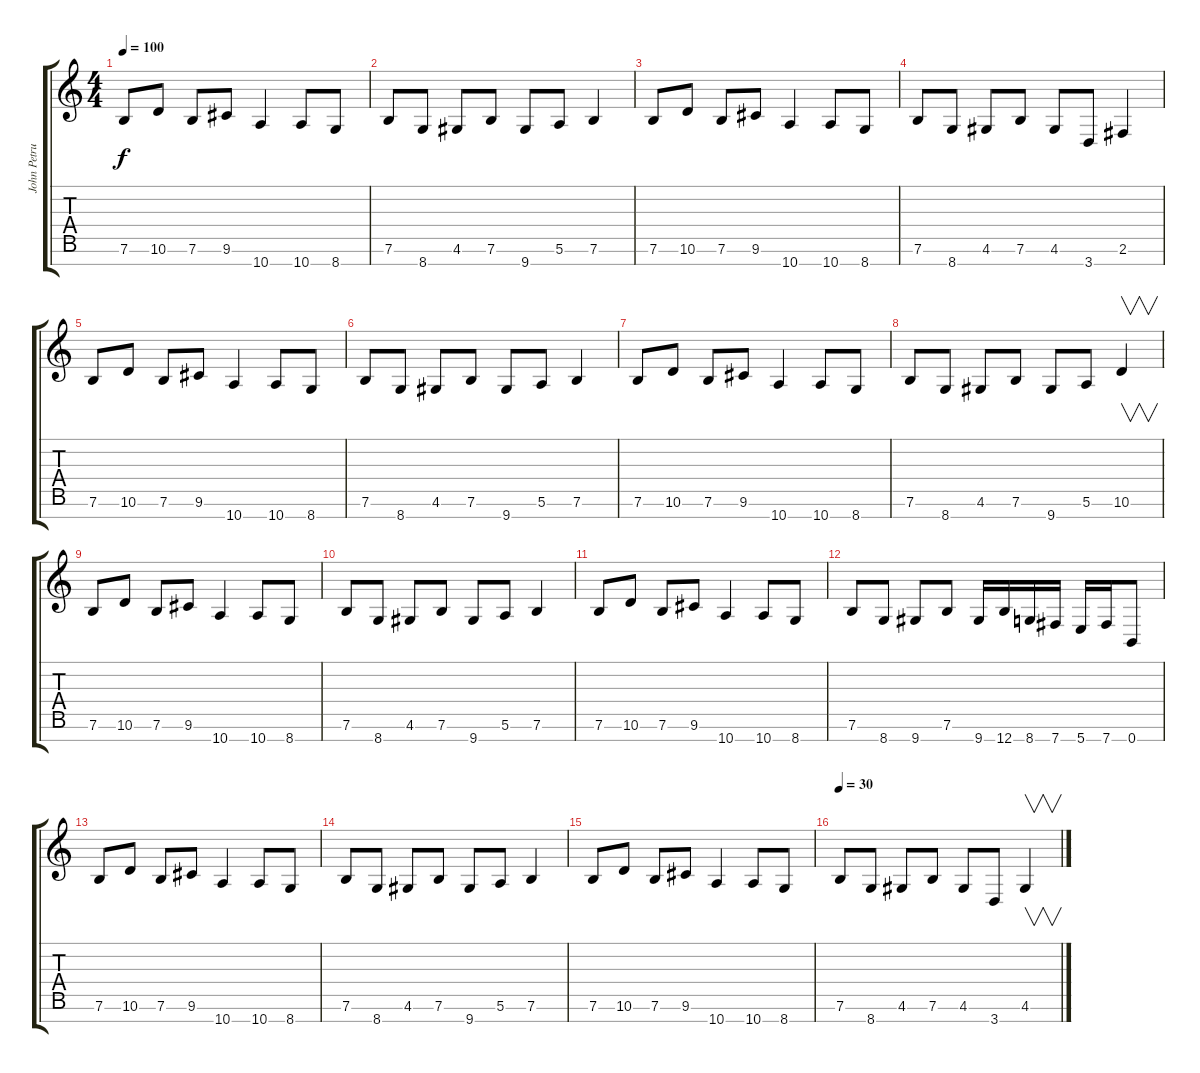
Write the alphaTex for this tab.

\track ("John Petrucci" "John Petru") {instrument distortionguitar}
\staff {score tabs}
\tuning (E4 B3 G3 D3 A2 E2 B1) {hide}
\ts (4 4)
\tempo 100
\clef g2
\ks c
7.6.8{dy f} 10.6.8 7.6.8 9.6.8 10.7.4 10.7.8 8.7.8 |
7.6.8 8.7.8 4.6.8 7.6.8 9.7.8 5.6.8 7.6.4 |
7.6.8 10.6.8 7.6.8 9.6.8 10.7.4 10.7.8 8.7.8 |
7.6.8 8.7.8 4.6.8 7.6.8 4.6.8 3.7.8 2.6.4 |
7.6.8 10.6.8 7.6.8 9.6.8 10.7.4 10.7.8 8.7.8 |
7.6.8 8.7.8 4.6.8 7.6.8 9.7.8 5.6.8 7.6.4 |
7.6.8 10.6.8 7.6.8 9.6.8 10.7.4 10.7.8 8.7.8 |
7.6.8 8.7.8 4.6.8 7.6.8 9.7.8 5.6.8 10.6.4{v} |
7.6.8 10.6.8 7.6.8 9.6.8 10.7.4 10.7.8 8.7.8 |
7.6.8 8.7.8 4.6.8 7.6.8 9.7.8 5.6.8 7.6.4 |
7.6.8 10.6.8 7.6.8 9.6.8 10.7.4 10.7.8 8.7.8 |
7.6.8 8.7.8 9.7.8 7.6.8 9.7.16 12.7.16 8.7.16 7.7.16 5.7.16 7.7.16 0.7.8 |
7.6.8 10.6.8 7.6.8 9.6.8 10.7.4 10.7.8 8.7.8 |
7.6.8 8.7.8 4.6.8 7.6.8 9.7.8 5.6.8 7.6.4 |
7.6.8 10.6.8 7.6.8 9.6.8 10.7.4 10.7.8 8.7.8 |
\tempo 30
7.6.8 8.7.8 4.6.8 7.6.8 4.6.8 3.7.8 4.6.4{v}
